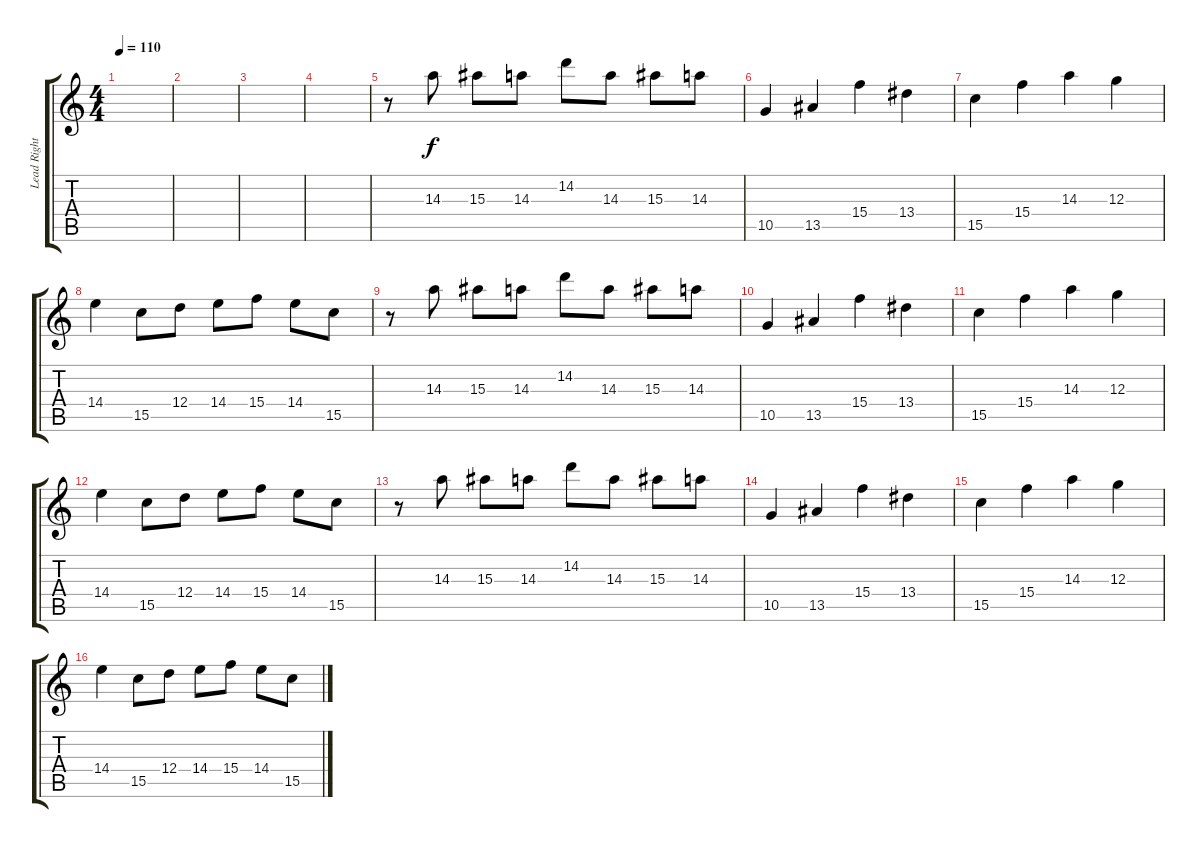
\track ("Lead Right" "Lead Right") {instrument overdrivenguitar}
\staff {score tabs}
\tuning (F4 C4 G3 D3 A2 E2) {hide}
\ts (4 4)
\tempo 110
\clef g2
\ks c
|
|
|
|
r.8 14.3.8 15.3.8 14.3.8 14.2.8 14.3.8 15.3.8 14.3.8 |
10.5.4 13.5.4 15.4.4 13.4.4 |
15.5.4 15.4.4 14.3.4 12.3.4 |
14.4.4 15.5.8 12.4.8 14.4.8 15.4.8 14.4.8 15.5.8 |
r.8 14.3.8 15.3.8 14.3.8 14.2.8 14.3.8 15.3.8 14.3.8 |
10.5.4 13.5.4 15.4.4 13.4.4 |
15.5.4 15.4.4 14.3.4 12.3.4 |
14.4.4 15.5.8 12.4.8 14.4.8 15.4.8 14.4.8 15.5.8 |
r.8 14.3.8 15.3.8 14.3.8 14.2.8 14.3.8 15.3.8 14.3.8 |
10.5.4 13.5.4 15.4.4 13.4.4 |
15.5.4 15.4.4 14.3.4 12.3.4 |
14.4.4 15.5.8 12.4.8 14.4.8 15.4.8 14.4.8 15.5.8
